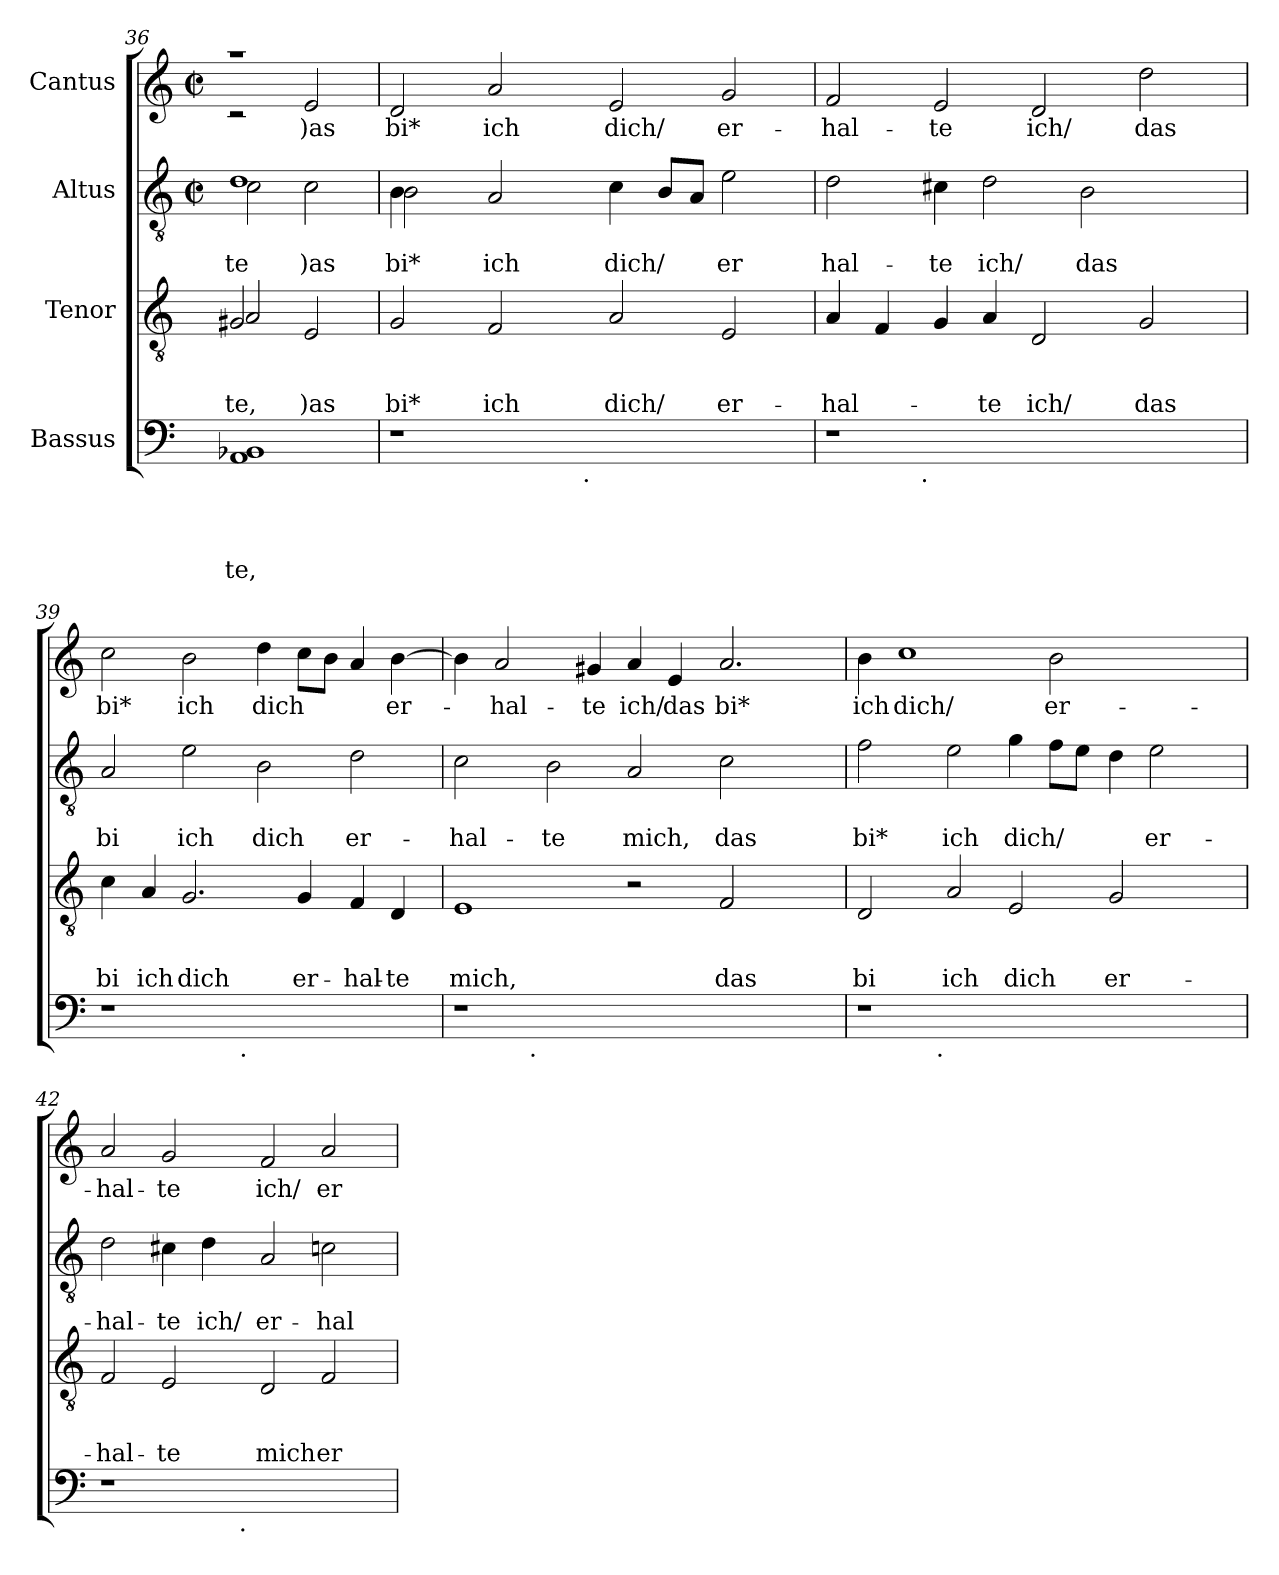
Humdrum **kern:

**kern	**text	**text	**text	**text	**kern	**text	**text	**text	**kern	**text	**text	**kern	**text
*part4	*part4	*part4	*part4	*part4	*part3	*part3	*part3	*part3	*part2	*part2	*part2	*part1	*part1
*staff4	*staff4	*staff4	*staff4	*staff4	*staff3	*staff3	*staff3	*staff3	*staff2	*staff2	*staff2	*staff1	*staff1
*I"Bassus	*	*	*	*	*I"Tenor	*	*	*	*I"Altus	*	*	*I"Cantus	*
*clefF4	*	*	*	*	*clefGv2	*	*	*	*clefGv2	*	*	*clefG2	*
*k[]	*	*	*	*	*k[]	*	*	*	*k[]	*	*	*k[]	*
*C:	*	*	*	*	*C:	*	*	*	*C:	*	*	*C:	*
*	*	*	*	*	*	*	*	*	*M2/2	*	*	*M2/2	*
*	*	*	*	*	*	*	*	*	*met(c|)	*	*	*met(c|)	*
=36	=36	=36	=36	=36	=36	=36	=36	=36	=36	=36	=36	=36	=36
!	!	!	!	!LO:LY:b	!	!	!	!LO:LY:b	!	!	!LO:LY:b	!	!
*	*	*	*	*	*^	*	*	*	*^	*	*	*	*
!	!	!	!	!	!	!	!	!	!	!	!	!	!LO:LY:b	!	!
*	*	*	*	*	*	*	*	*	*	*	*	*	*	*^	*
1AA 1BB-X	.	.	.	-te,	2G#X/	2A/	.	.	-te,	1d	2c\	.	-te	1raa	2rc	.
!	!	!	!	!	!	!	!	!	!LO:LY:b	!	!	!	!LO:LY:b	!	!	!LO:LY:b
.	.	.	.	.	2ryy	2E/	.	.	)as	.	2c\	.	)as	.	2e/	)as
=37	=37	=37	=37	=37	=37	=37	=37	=37	=37	=37	=37	=37	=37	=37	=37	=37
!	!	!	!	!	!	!	!	!	!LO:LY:b	!	!	!	!LO:LY:b	!	!	!LO:LY:b
*^	*	*	*	*	*v	*v	*	*	*	*	*	*	*	*v	*v	*
1r	2ryy	.	.	.	.	2G/	.	.	bi*	4B\	2B\	.	bi*	2d/	bi*
.	.	.	.	.	.	.	.	.	.	1..ryy	.	.	.	.	.
!	!	!	!	!	!	!	!	!	!LO:LY:b	!	!	!	!LO:LY:b	!	!LO:LY:b
.	4ryy	.	.	.	.	2F/	.	.	ich	.	2A/	.	ich	2a/	ich
.	8ryy	.	.	.	.	.	.	.	.	.	.	.	.	.	.
.	32ryy	.	.	.	.	.	.	.	.	.	.	.	.	.	.
!	!LO:TX:b:t=.	!	!	!	!	!	!	!	!	!	!	!	!	!	!
.	1ryy	.	.	.	.	.	.	.	.	.	.	.	.	.	.
!	!	!	!	!	!	!	!	!	!LO:LY:b	!	!	!	!LO:LY:b	!	!LO:LY:b
1ryy	.	.	.	.	.	2A/	.	.	dich/	.	4c\	.	dich/	2e/	dich/
.	.	.	.	.	.	.	.	.	.	.	8B/L	.	.	.	.
.	.	.	.	.	.	.	.	.	.	.	8A/J	.	.	.	.
!	!	!	!	!	!	!	!	!	!LO:LY:b	!	!	!	!LO:LY:b	!	!LO:LY:b
.	.	.	.	.	.	2E/	.	.	er-	.	2e\	.	er-	2g/	er-
.	16.ryy	.	.	.	.	.	.	.	.	.	.	.	.	.	.
=38	=38	=38	=38	=38	=38	=38	=38	=38	=38	=38	=38	=38	=38	=38	=38
!	!	!	!	!	!	!	!	!	!LO:LY:b	!	!	!	!LO:LY:b	!	!LO:LY:b
*	*	*	*	*	*	*	*	*	*	*v	*v	*	*	*	*
1r	4...ryy	.	.	.	.	4A/	.	.	-hal-	2d\	.	-hal-	2f/	-hal-
.	.	.	.	.	.	4F/	.	.	.	.	.	.	.	.
!	!LO:TX:b:t=.	!	!	!	!	!	!	!	!	!	!	!	!	!
.	1ryy	.	.	.	.	.	.	.	.	.	.	.	.	.
!	!	!	!	!	!	!	!	!	!	!	!	!LO:LY:b	!	!LO:LY:b
.	.	.	.	.	.	4G/	.	.	.	4c#X\	.	-te	2e/	-te
!	!	!	!	!	!	!	!	!	!LO:LY:b	!	!	!LO:LY:b	!	!
.	.	.	.	.	.	4A/	.	.	-te	2d\	.	ich/	.	.
!	!	!	!	!	!	!	!	!	!LO:LY:b	!	!	!	!	!LO:LY:b
1ryy	.	.	.	.	.	2D/	.	.	ich/	.	.	.	2d/	ich/
!	!	!	!	!	!	!	!	!	!	!	!	!LO:LY:b	!	!
.	.	.	.	.	.	.	.	.	.	2B\	.	das	.	.
.	2ryy	.	.	.	.	.	.	.	.	.	.	.	.	.
!	!	!	!	!	!	!	!	!	!LO:LY:b	!	!	!	!	!LO:LY:b
.	.	.	.	.	.	2G/	.	.	das	.	.	.	2dd\	das
.	.	.	.	.	.	.	.	.	.	4ryy	.	.	.	.
.	32ryy	.	.	.	.	.	.	.	.	.	.	.	.	.
=39	=39	=39	=39	=39	=39	=39	=39	=39	=39	=39	=39	=39	=39	=39
!	!	!	!	!	!	!	!	!	!LO:LY:b:rj	!	!	!LO:LY:b:rj	!	!LO:LY:b
1r	2...ryy	.	.	.	.	4c\	.	.	bi	2A/	.	bi	2cc\	bi*
!	!	!	!	!	!	!	!	!	!LO:LY:b	!	!	!	!	!
.	.	.	.	.	.	4A/	.	.	ich	.	.	.	.	.
!	!	!	!	!	!	!	!	!	!LO:LY:b	!	!	!LO:LY:b	!	!LO:LY:b
.	.	.	.	.	.	2.G/	.	.	dich	2e\	.	ich	2b\	ich
!	!LO:TX:b:t=.	!	!	!	!	!	!	!	!	!	!	!	!	!
.	1ryy	.	.	.	.	.	.	.	.	.	.	.	.	.
!	!	!	!	!	!	!	!	!	!	!	!	!LO:LY:b	!	!LO:LY:b
1ryy	.	.	.	.	.	.	.	.	.	2B\	.	dich	4dd\	dich
!	!	!	!	!	!	!	!	!	!LO:LY:b	!	!	!	!	!
.	.	.	.	.	.	4G/	.	.	er-	.	.	.	8cc\L	.
.	.	.	.	.	.	.	.	.	.	.	.	.	8b\J	.
!	!	!	!	!	!	!	!	!	!LO:LY:b	!	!	!LO:LY:b	!	!
.	.	.	.	.	.	4F/	.	.	-hal-	2d\	.	er-	4a/	.
!	!	!	!	!	!	!	!	!	!LO:LY:b:rj	!	!	!	!	!LO:LY:b
.	.	.	.	.	.	4D/	.	.	-te	.	.	.	[<4b\	er-
.	16ryy	.	.	.	.	.	.	.	.	.	.	.	.	.
!!LO:LB:g=z
=40	=40	=40	=40	=40	=40	=40	=40	=40	=40	=40	=40	=40	=40	=40
!	!	!	!	!	!	!	!	!	!LO:LY:b	!	!	!LO:LY:b	!	!
1r	4..ryy	.	.	.	.	1E	.	.	mich,	2c\	.	-hal-	4b\]	.
!	!	!	!	!	!	!	!	!	!	!	!	!	!	!LO:LY:b
.	.	.	.	.	.	.	.	.	.	.	.	.	2a/	-hal-
!	!LO:TX:b:t=.	!	!	!	!	!	!	!	!	!	!	!	!	!
.	1ryy	.	.	.	.	.	.	.	.	.	.	.	.	.
!	!	!	!	!	!	!	!	!	!	!	!	!LO:LY:b	!	!
.	.	.	.	.	.	.	.	.	.	2B\	.	-te	.	.
!	!	!	!	!	!	!	!	!	!	!	!	!	!	!LO:LY:b
.	.	.	.	.	.	.	.	.	.	.	.	.	4g#X/	-te
!	!	!	!	!	!	!	!	!	!	!	!	!LO:LY:b	!	!LO:LY:b
1ryy	.	.	.	.	.	2r	.	.	.	2A/	.	mich,	4a/	ich/
!	!	!	!	!	!	!	!	!	!	!	!	!	!	!LO:LY:b
.	.	.	.	.	.	.	.	.	.	.	.	.	4e/	das
.	2ryy	.	.	.	.	.	.	.	.	.	.	.	.	.
!	!	!	!	!	!	!	!	!	!LO:LY:b	!	!	!LO:LY:b	!	!LO:LY:b
.	.	.	.	.	.	2F/	.	.	das	2c\	.	das	2.a/	bi*
.	4ryy	.	.	.	.	.	.	.	.	.	.	.	.	.
4ryy	.	.	.	.	.	4ryy	.	.	.	4ryy	.	.	.	.
.	16ryy	.	.	.	.	.	.	.	.	.	.	.	.	.
=41	=41	=41	=41	=41	=41	=41	=41	=41	=41	=41	=41	=41	=41	=41
!	!	!	!	!	!	!	!	!	!LO:LY:b:rj	!	!	!LO:LY:b	!	!LO:LY:b
1r	4...ryy	.	.	.	.	2D/	.	.	bi	2f\	.	bi*	4b\	ich
!	!	!	!	!	!	!	!	!	!	!	!	!	!	!LO:LY:b
.	.	.	.	.	.	.	.	.	.	.	.	.	1cc	dich/
!	!LO:TX:b:t=.	!	!	!	!	!	!	!	!	!	!	!	!	!
.	1ryy	.	.	.	.	.	.	.	.	.	.	.	.	.
!	!	!	!	!	!	!	!	!	!LO:LY:b	!	!	!LO:LY:b	!	!
.	.	.	.	.	.	2A/	.	.	ich	2e\	.	ich	.	.
!	!	!	!	!	!	!	!	!	!LO:LY:b	!	!	!LO:LY:b	!	!
1ryy	.	.	.	.	.	2E/	.	.	dich	4g\	.	dich/	.	.
!	!	!	!	!	!	!	!	!	!	!	!	!	!	!LO:LY:b
.	.	.	.	.	.	.	.	.	.	8f\L	.	.	2b\	er-
.	.	.	.	.	.	.	.	.	.	8e\J	.	.	.	.
.	2ryy	.	.	.	.	.	.	.	.	.	.	.	.	.
!	!	!	!	!	!	!	!	!	!LO:LY:b	!	!	!	!	!
.	.	.	.	.	.	2G/	.	.	er-	4d\	.	.	.	.
!	!	!	!	!	!	!	!	!	!	!	!	!LO:LY:b	!	!
.	.	.	.	.	.	.	.	.	.	2e\	.	er-	2ryy	.
.	4ryy	.	.	.	.	.	.	.	.	.	.	.	.	.
4ryy	.	.	.	.	.	4ryy	.	.	.	.	.	.	.	.
.	32ryy	.	.	.	.	.	.	.	.	.	.	.	.	.
=42	=42	=42	=42	=42	=42	=42	=42	=42	=42	=42	=42	=42	=42	=42
!	!	!	!	!	!	!	!	!	!LO:LY:b	!	!	!LO:LY:b	!	!LO:LY:b
1r	2ryy	.	.	.	.	2F/	.	.	-hal-	2d\	.	-hal-	2a/	-hal-
!	!	!	!	!	!	!	!	!	!LO:LY:b	!	!	!LO:LY:b	!	!LO:LY:b
.	4ryy	.	.	.	.	2E/	.	.	-te	4c#X\	.	-te	2g/	-te
!	!	!	!	!	!	!	!	!	!	!	!	!LO:LY:b	!	!
.	8ryy	.	.	.	.	.	.	.	.	4d\	.	ich/	.	.
.	32ryy	.	.	.	.	.	.	.	.	.	.	.	.	.
!	!LO:TX:b:t=.	!	!	!	!	!	!	!	!	!	!	!	!	!
.	1ryy	.	.	.	.	.	.	.	.	.	.	.	.	.
!	!	!	!	!	!	!	!	!	!LO:LY:b	!	!	!LO:LY:b	!	!LO:LY:b
1ryy	.	.	.	.	.	2D/	.	.	mich	2A/	.	er-	2f/	ich/
!	!	!	!	!	!	!	!	!	!LO:LY:b	!	!	!LO:LY:b	!	!LO:LY:b
.	.	.	.	.	.	2F/	.	.	er-	2cn\	.	-hal-	2a/	er-
.	16.ryy	.	.	.	.	.	.	.	.	.	.	.	.	.
*v	*v	*	*	*	*	*	*	*	*	*	*	*	*	*
=	=	=	=	=	=	=	=	=	=	=	=	=	=
*-	*-	*-	*-	*-	*-	*-	*-	*-	*-	*-	*-	*-	*-
